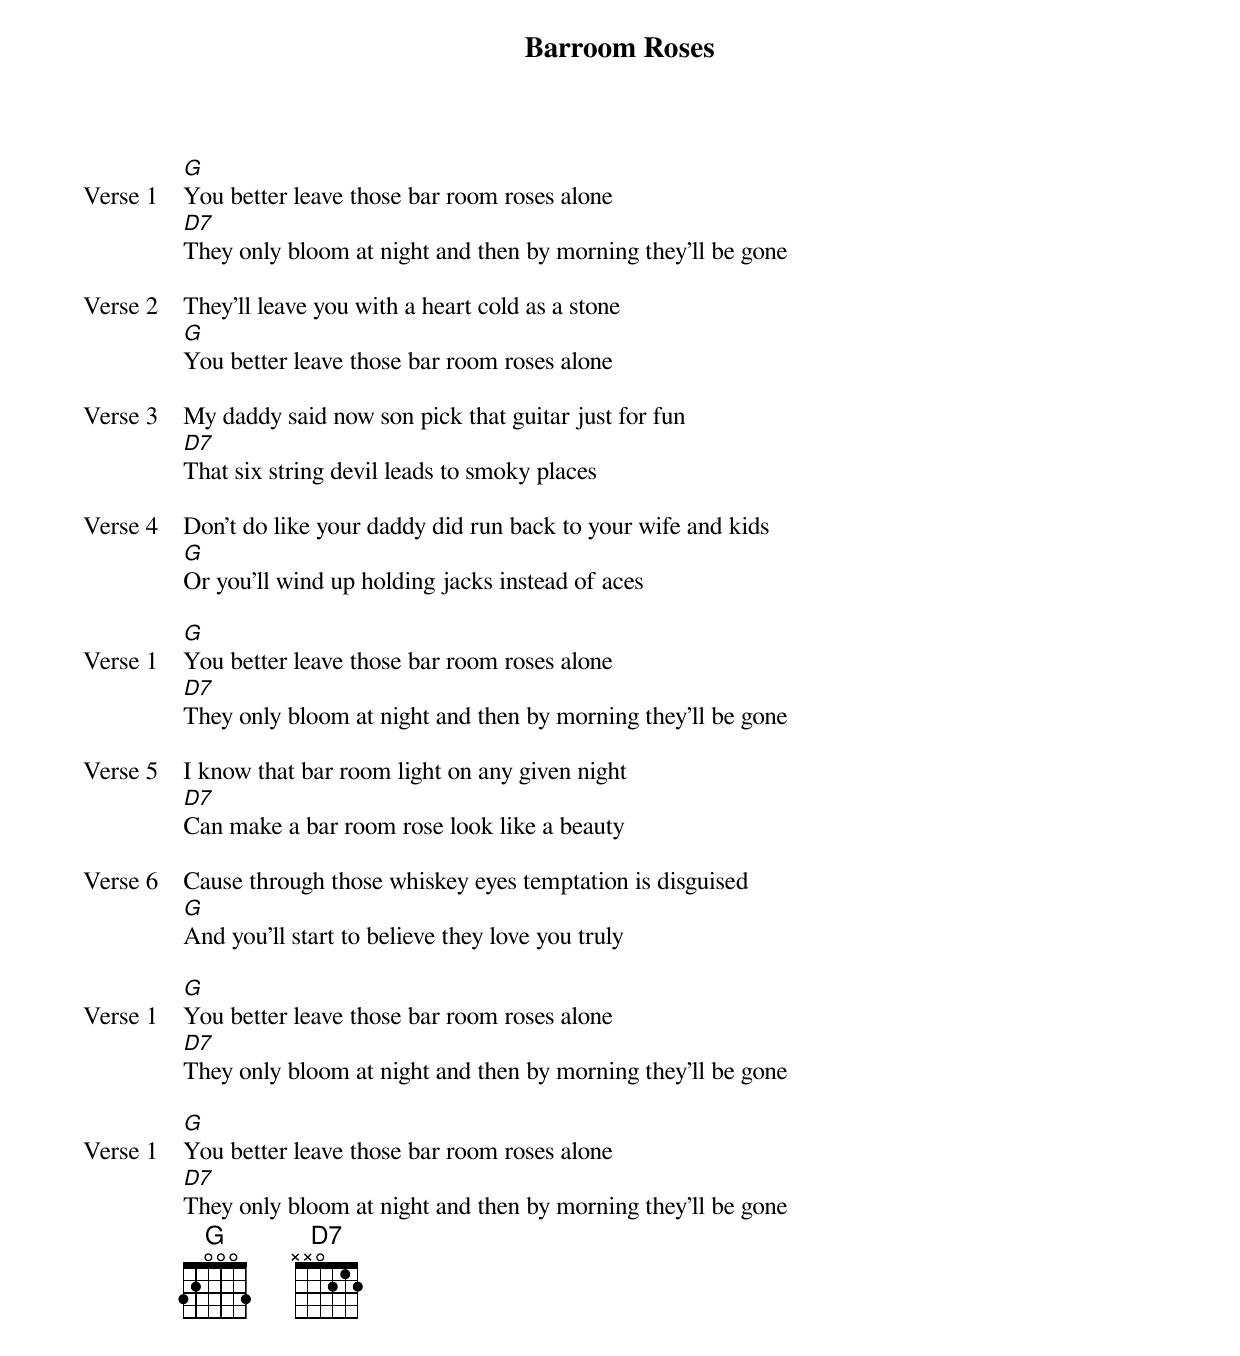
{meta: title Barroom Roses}
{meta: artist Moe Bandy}
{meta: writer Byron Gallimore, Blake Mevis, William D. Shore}

{start_of_verse: Verse 1}
[G]You better leave those bar room roses alone
[D7]They only bloom at night and then by morning they’ll be gone
{end_of_verse}

{start_of_verse: Verse 2}
They’ll leave you with a heart cold as a stone
[G]You better leave those bar room roses alone
{end_of_verse}

{start_of_verse: Verse 3}
My daddy said now son pick that guitar just for fun
[D7]That six string devil leads to smoky places
{end_of_verse}

{start_of_verse: Verse 4}
Don’t do like your daddy did run back to your wife and kids
[G]Or you’ll wind up holding jacks instead of aces
{end_of_verse}

{start_of_verse: Verse 1}
[G]You better leave those bar room roses alone
[D7]They only bloom at night and then by morning they’ll be gone
{end_of_verse}

{start_of_verse: Verse 5}
I know that bar room light on any given night
[D7]Can make a bar room rose look like a beauty
{end_of_verse}

{start_of_verse: Verse 6}
Cause through those whiskey eyes temptation is disguised
[G]And you’ll start to believe they love you truly
{end_of_verse}

{start_of_verse: Verse 1}
[G]You better leave those bar room roses alone
[D7]They only bloom at night and then by morning they’ll be gone
{end_of_verse}

{start_of_verse: Verse 1}
[G]You better leave those bar room roses alone
[D7]They only bloom at night and then by morning they’ll be gone
{end_of_verse}
